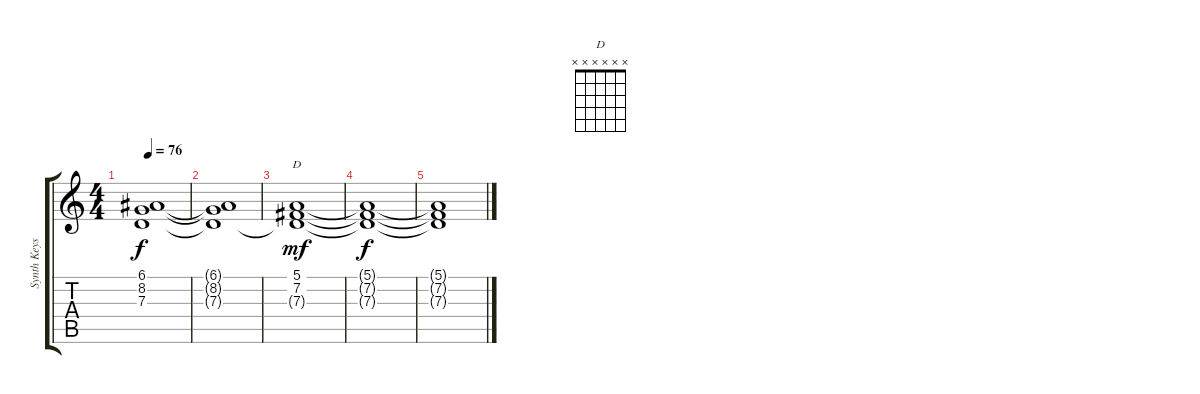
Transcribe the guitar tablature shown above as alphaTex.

\track ("Synth Keys" "Synth Keys") {instrument rockorgan}
\staff {score tabs}
\tuning (E4 B3 G3 D3 A2 E2) {hide}
\chord ("D" x x x x x x)
\ts (4 4)
\tempo 76
\clef g2
\ks c
(6.1{t} 8.2{t} 7.3{t}).1{dy f} |
(6.1{t} 8.2{t} 7.3{t}).1 |
(5.1 7.2 7.3{t}).1{ch "D" dy mf} |
(5.1{t} 7.2{t} 7.3{t}).1{dy f} |
(5.1{t} 7.2{t} 7.3{t}).1
